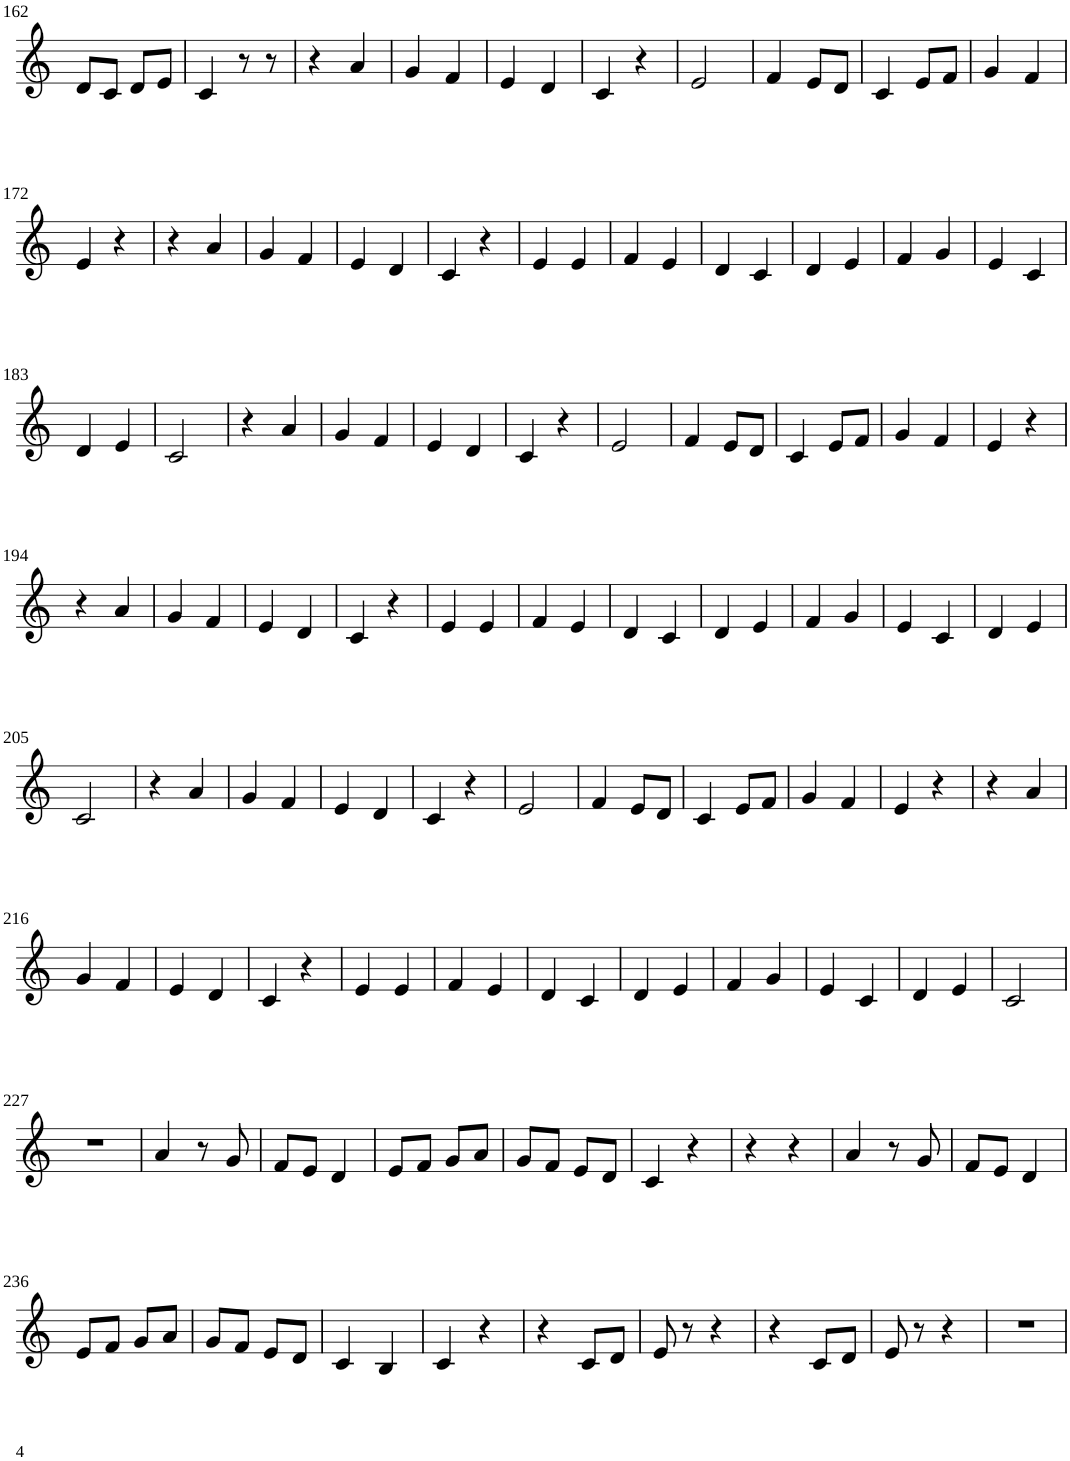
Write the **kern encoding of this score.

**kern
*part1
*staff1
*I"Violin
!!LO:PB:g=z
*clefG2
*k[]
*M2/4
=162
8d/L
8c/J
8d/L
8e/J
=163
4c/
8r
8r
=164
4r
4a/
=165
4g/
4f/
=166
4e/
4d/
=167
4c/
4r
=168
2e/
=169
4f/
8e/L
8d/J
=170
4c/
8e/L
8f/J
=171
4g/
4f/
!!LO:LB:g=z
=172
4e/
4r
=173
4r
4a/
=174
4g/
4f/
=175
4e/
4d/
=176
4c/
4r
=177
4e/
4e/
=178
4f/
4e/
=179
4d/
4c/
=180
4d/
4e/
=181
4f/
4g/
=182
4e/
4c/
!!LO:LB:g=z
=183
4d/
4e/
=184
2c/
=185
4r
4a/
=186
4g/
4f/
=187
4e/
4d/
=188
4c/
4r
=189
2e/
=190
4f/
8e/L
8d/J
=191
4c/
8e/L
8f/J
=192
4g/
4f/
=193
4e/
4r
!!LO:LB:g=z
=194
4r
4a/
=195
4g/
4f/
=196
4e/
4d/
=197
4c/
4r
=198
4e/
4e/
=199
4f/
4e/
=200
4d/
4c/
=201
4d/
4e/
=202
4f/
4g/
=203
4e/
4c/
=204
4d/
4e/
!!LO:LB:g=z
=205
2c/
=206
4r
4a/
=207
4g/
4f/
=208
4e/
4d/
=209
4c/
4r
=210
2e/
=211
4f/
8e/L
8d/J
=212
4c/
8e/L
8f/J
=213
4g/
4f/
=214
4e/
4r
=215
4r
4a/
!!LO:LB:g=z
=216
4g/
4f/
=217
4e/
4d/
=218
4c/
4r
=219
4e/
4e/
=220
4f/
4e/
=221
4d/
4c/
=222
4d/
4e/
=223
4f/
4g/
=224
4e/
4c/
=225
4d/
4e/
=226
2c/
!!LO:LB:g=z
=227
2r
=228
4a/
8r
8g/
=229
8f/L
8e/J
4d/
=230
8e/L
8f/J
8g/L
8a/J
=231
8g/L
8f/J
8e/L
8d/J
=232
4c/
4r
=233
4r
4r
=234
4a/
8r
8g/
=235
8f/L
8e/J
4d/
!!LO:LB:g=z
=236
8e/L
8f/J
8g/L
8a/J
=237
8g/L
8f/J
8e/L
8d/J
=238
4c/
4B/
=239
4c/
4r
=240
4r
8c/L
8d/J
=241
8e/
8r
4r
=242
4r
8c/L
8d/J
=243
8e/
8r
4r
=244
2r
=
*-
